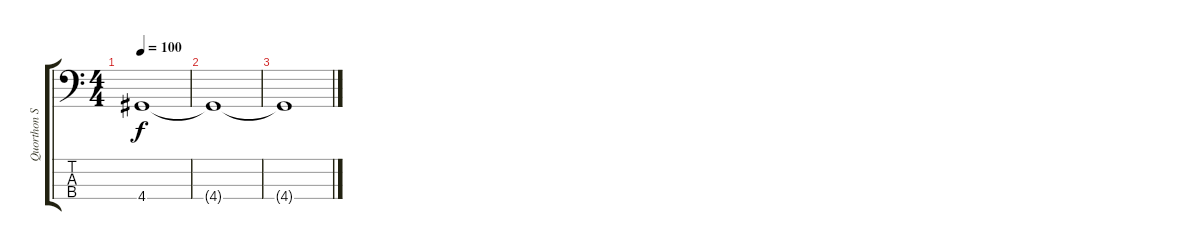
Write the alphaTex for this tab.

\track ("Quorthon Seth" "Quorthon S") {instrument electricbassfinger}
\staff {score tabs}
\tuning (G2 D2 A1 E1) {hide}
\ts (4 4)
\tempo 100
\clef f4
\ks c
4.4{t}.1{dy f} |
4.4{t}.1 |
4.4{t}.1
